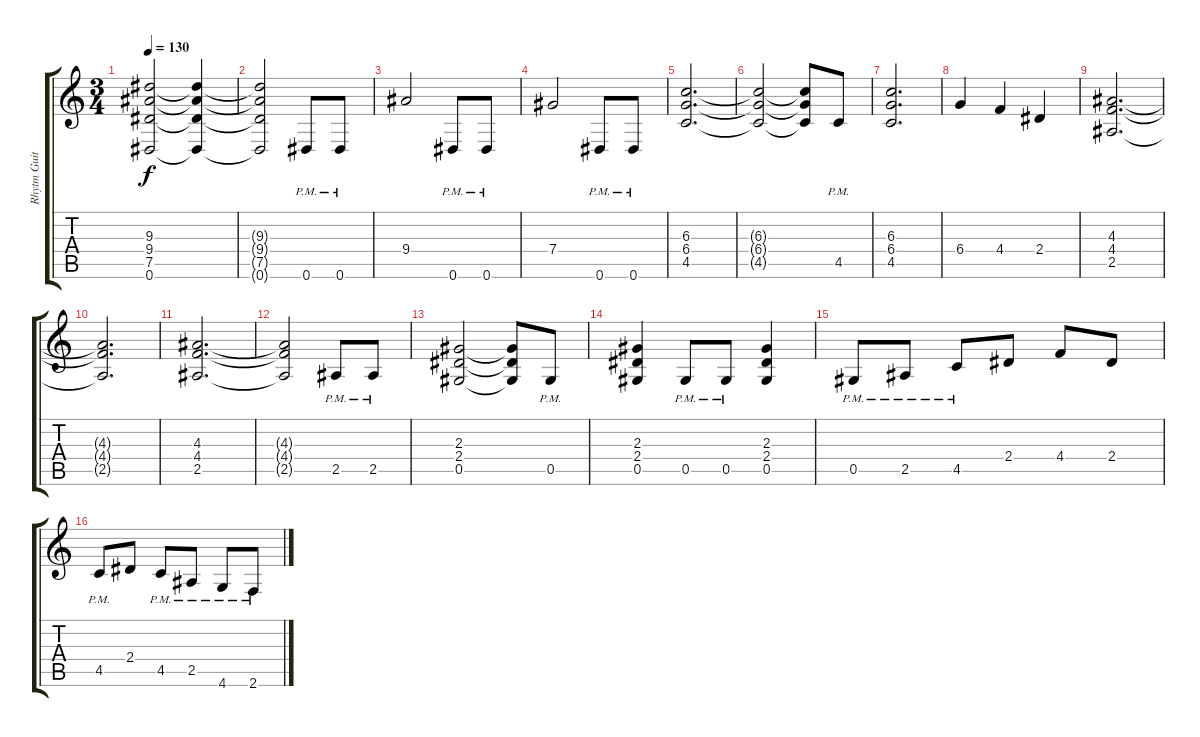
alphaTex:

\track ("Rhytm Guitar" "Rhytm Guit") {instrument distortionguitar}
\staff {score tabs}
\tuning (Eb4 Bb3 Gb3 Db3 Ab2 Eb2) {hide}
\ts (3 4)
\tempo 130
\clef g2
\ks c
(9.3 9.4 7.5 0.6).2{dy f} (9.3{t} 9.4{t} 7.5{t} 0.6{t}).4 |
(9.3{t} 9.4{t} 7.5{t} 0.6{t}).2 0.6{pm}.8 0.6{pm}.8 |
9.4.2 0.6{pm}.8 0.6{pm}.8 |
7.4.2 0.6{pm}.8 0.6{pm}.8 |
(6.3 6.4 4.5).2{d} |
(6.3{t} 6.4{t} 4.5{t}).2 (6.3{t} 6.4{t} 4.5{t}).8 4.5{pm}.8 |
(6.3 6.4 4.5).2{d} |
6.4.4 4.4.4 2.4.4 |
(4.3 4.4 2.5).2{d} |
(4.3{t} 4.4{t} 2.5{t}).2{d} |
(4.3 4.4 2.5).2{d} |
(4.3{t} 4.4{t} 2.5{t}).2 2.5{pm}.8 2.5{pm}.8 |
(2.3 2.4 0.5).2 (2.3{t} 2.4{t} 0.5{t}).8 0.5{pm}.8 |
(2.3 2.4 0.5).4 0.5{pm}.8 0.5{pm}.8 (2.3 2.4 0.5).4 |
0.5{pm}.8 2.5{pm}.8 4.5{pm}.8 2.4.8 4.4.8 2.4.8 |
4.5{pm}.8 2.4.8 4.5{pm}.8 2.5{pm}.8 4.6{pm}.8 2.6{pm}.8
